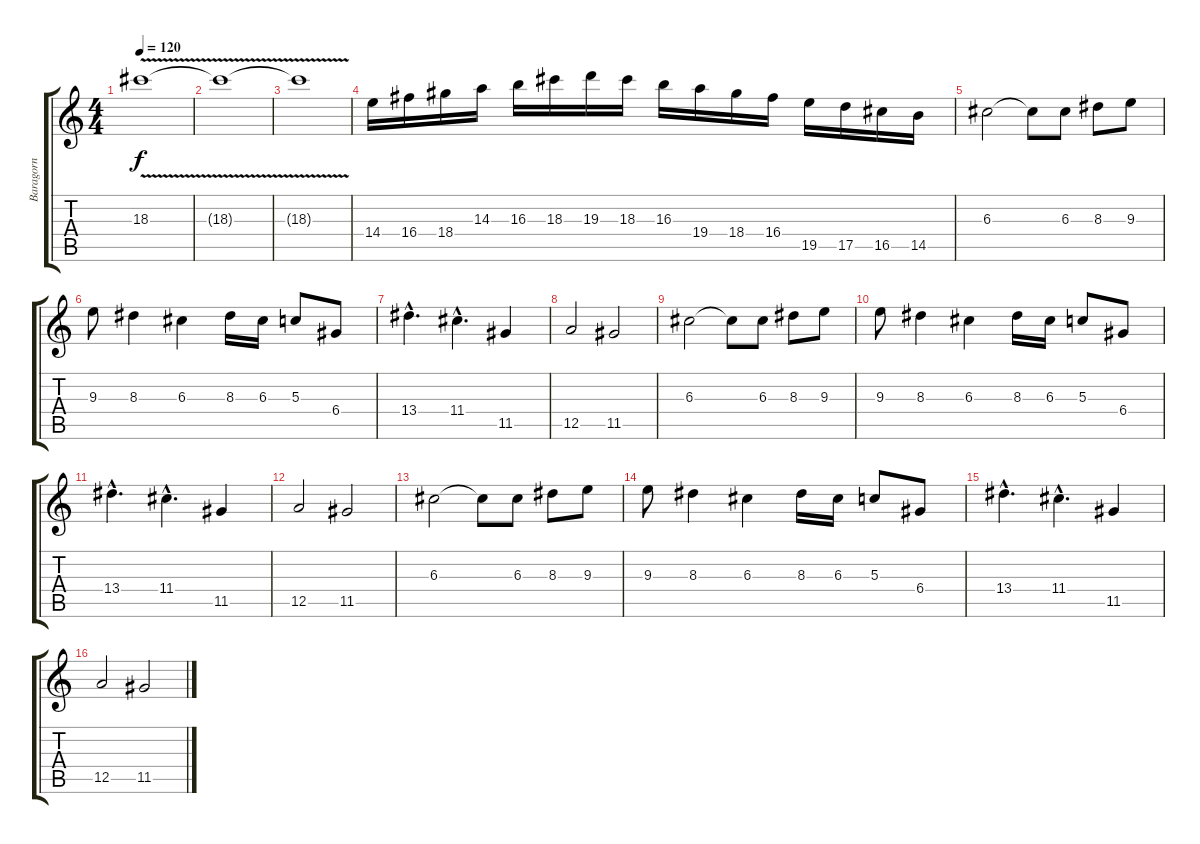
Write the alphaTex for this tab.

\track ("Baragorn" "Baragorn") {instrument distortionguitar}
\staff {score tabs}
\tuning (E4 B3 G3 D3 A2 E2) {hide}
\ts (4 4)
\tempo 120
\clef g2
\ks c
18.3{v}.1{dy f} |
18.3{v t}.1 |
18.3{v t}.1 |
14.4.16 16.4.16 18.4.16 14.3.16 16.3.16 18.3.16 19.3.16 18.3.16 16.3.16 19.4.16 18.4.16 16.4.16 19.5.16 17.5.16 16.5.16 14.5.16 |
6.3.2 6.3{t}.8 6.3.8 8.3.8 9.3.8 |
9.3.8 8.3.4 6.3.4 8.3.16 6.3.16 5.3.8 6.4.8 |
13.4{hac}.4{d} 11.4{hac}.4{d} 11.5.4 |
12.5.2 11.5.2 |
6.3.2 6.3{t}.8 6.3.8 8.3.8 9.3.8 |
9.3.8 8.3.4 6.3.4 8.3.16 6.3.16 5.3.8 6.4.8 |
13.4{hac}.4{d} 11.4{hac}.4{d} 11.5.4 |
12.5.2 11.5.2 |
6.3.2 6.3{t}.8 6.3.8 8.3.8 9.3.8 |
9.3.8 8.3.4 6.3.4 8.3.16 6.3.16 5.3.8 6.4.8 |
13.4{hac}.4{d} 11.4{hac}.4{d} 11.5.4 |
12.5.2 11.5.2
